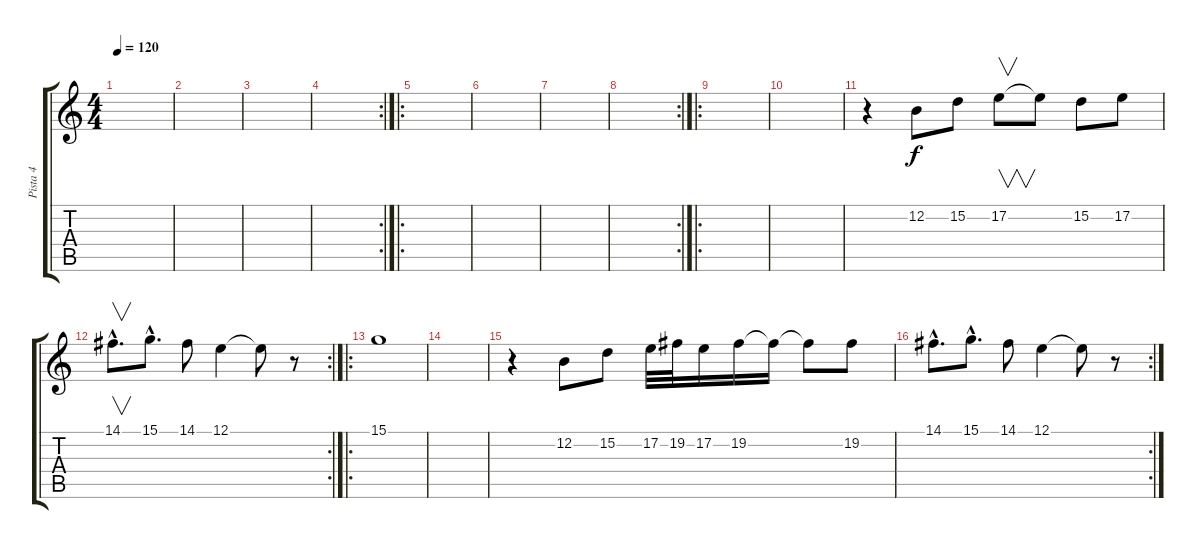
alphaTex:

\track ("Pista 4" "Pista 4") {instrument piccolo}
\staff {score tabs}
\tuning (E4 B3 G3 D3 A2 E2) {hide}
\ts (4 4)
\tempo 120
\clef g2
\ks c
|
|
|
\rc 2
|
\ro
|
|
|
\rc 2
|
\ro
|
|
r.4 12.2.8 15.2.8 17.2.8{v} 17.2{t}.8 15.2.8 17.2.8 |
\rc 2
14.1{hac}.8{v d} 15.1{hac}.8{d} 14.1.8 12.1.4 12.1{t}.8 r.8 |
\ro
15.1.1 |
|
r.4 12.2.8 15.2.8 17.2.32 19.2.32 17.2.16 19.2.16 19.2{t}.16 19.2{t}.8 19.2.8 |
\rc 2
14.1{hac}.8{d} 15.1{hac}.8{d} 14.1.8 12.1.4 12.1{t}.8 r.8
